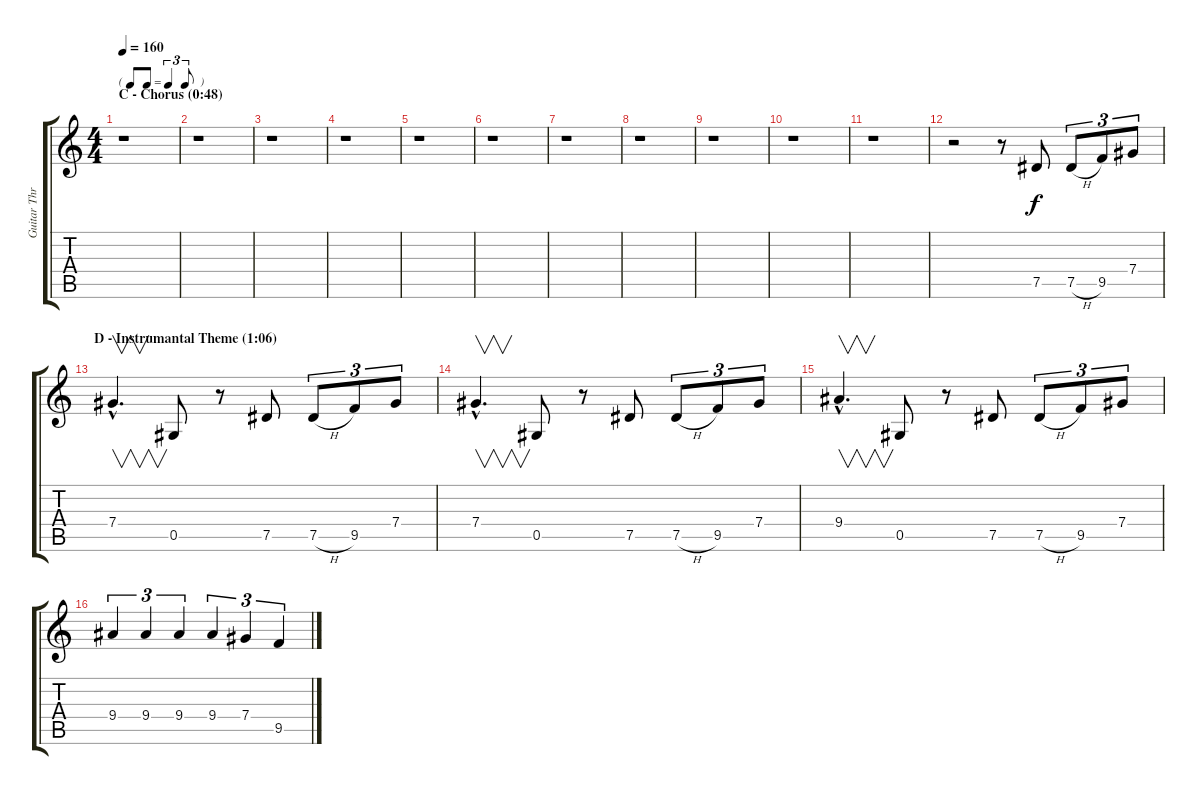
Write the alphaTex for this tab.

\track ("Guitar Three" "Guitar Thr") {instrument distortionguitar}
\staff {score tabs}
\tuning (Eb4 Bb3 Gb3 Db3 Ab2 Eb2) {hide}
\ts (4 4)
\tf triplet8th
\section ("" "C - Chorus (0:48)")
\tempo 160
\clef g2
\ks c
r.1{dy f} |
r.1 |
r.1 |
r.1 |
r.1 |
r.1 |
r.1 |
r.1 |
r.1 |
r.1 |
r.1 |
r.2 r.8 7.5.8 7.5{h}.8{tu (3 2)} 9.5.8{tu (3 2)} 7.4.8{tu (3 2)} |
\section ("" "D - Instrumantal Theme (1:06)")
7.4{hac}.4{v d} 0.5.8 r.8 7.5.8 7.5{h}.8{tu (3 2)} 9.5.8{tu (3 2)} 7.4.8{tu (3 2)} |
7.4{hac}.4{v d} 0.5.8 r.8 7.5.8 7.5{h}.8{tu (3 2)} 9.5.8{tu (3 2)} 7.4.8{tu (3 2)} |
9.4{hac}.4{v d} 0.5.8 r.8 7.5.8 7.5{h}.8{tu (3 2)} 9.5.8{tu (3 2)} 7.4.8{tu (3 2)} |
9.4.4{tu (3 2)} 9.4.4{tu (3 2)} 9.4.4{tu (3 2)} 9.4.4{tu (3 2)} 7.4.4{tu (3 2)} 9.5.4{tu (3 2)}
